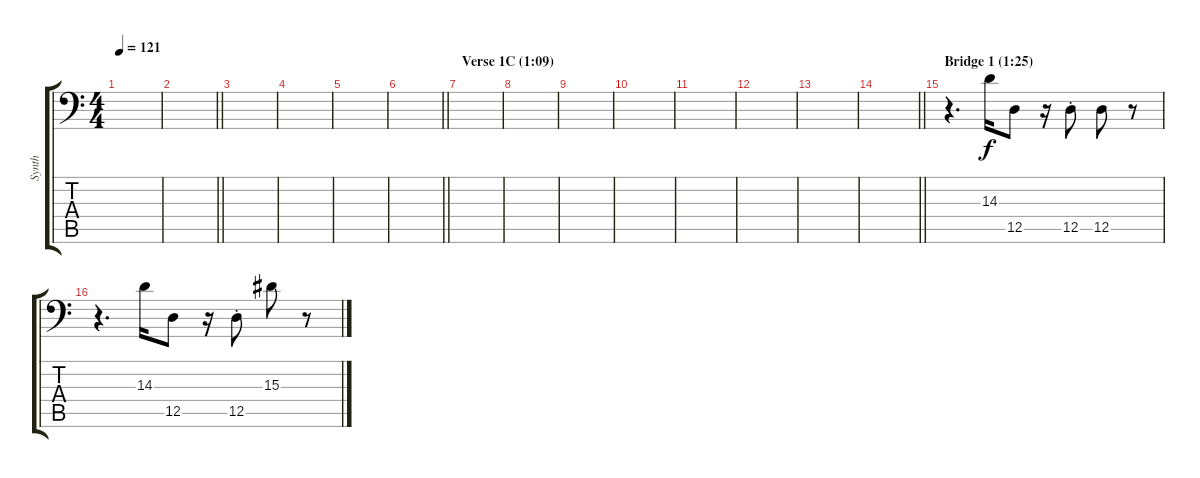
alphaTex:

\track ("Synth" "Synth") {instrument lead2sawtooth}
\staff {score tabs}
\tuning (A3 E3 C3 G2 D2 A1) {hide}
\ts (4 4)
\tempo 121
\clef f4
\ks c
|
\barLineRight lightlight
|
|
|
|
\barLineRight lightlight
|
\section ("" "Verse 1C (1:09)")
|
|
|
|
|
|
|
\barLineRight lightlight
|
\section ("" "Bridge 1 (1:25)")
r.4{d balance 0} 14.3.16 12.5.8 r.16 12.5{st}.8 12.5.8 r.8 |
r.4{d balance 16} 14.3.16 12.5.8 r.16 12.5{st}.8 15.3.8 r.8
